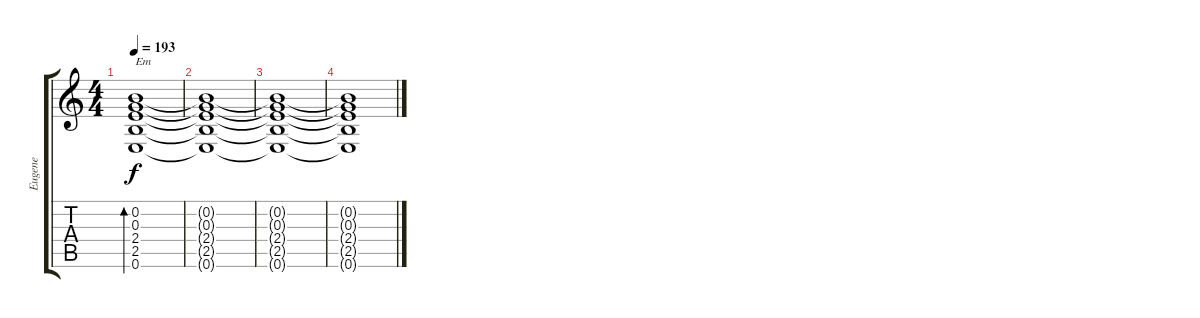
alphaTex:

\track ("Eugene" "Eugene") {instrument acousticguitarsteel}
\staff {score tabs}
\tuning (E4 B3 G3 D3 A2 E2) {hide}
\ts (4 4)
\tempo 193
\clef g2
\ks c
(0.2 0.3 2.4 2.5 0.6).1{bd 120 txt "Em" dy f} |
(0.2{t} 0.3{t} 2.4{t} 2.5{t} 0.6{t}).1 |
(0.2{t} 0.3{t} 2.4{t} 2.5{t} 0.6{t}).1 |
(0.2{t} 0.3{t} 2.4{t} 2.5{t} 0.6{t}).1
